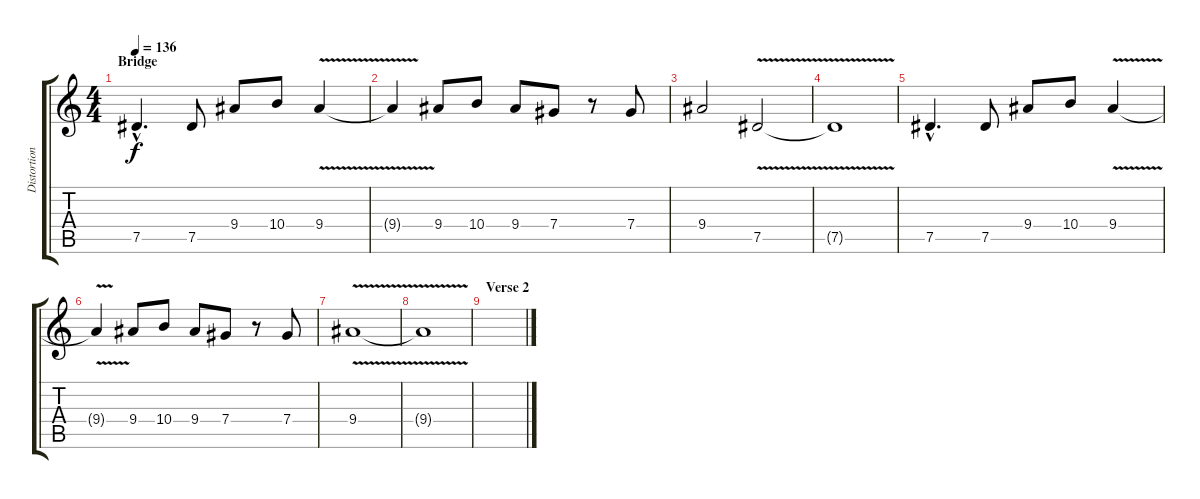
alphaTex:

\track ("Distortion guitar" "Distortion") {instrument distortionguitar}
\staff {score tabs}
\tuning (Eb4 Bb3 Gb3 Db3 Ab2 Eb2) {hide}
\ts (4 4)
\section ("" "Bridge")
\tempo 136
\clef g2
\ks c
7.5{hac}.4{d dy f} 7.5.8 9.4.8 10.4.8 9.4{v}.4 |
9.4{t}.4 9.4.8 10.4.8 9.4.8 7.4.8 r.8 7.4.8 |
9.4.2 7.5{v}.2 |
7.5{t}.1 |
7.5{hac}.4{d} 7.5.8 9.4.8 10.4.8 9.4{v}.4 |
9.4{t}.4 9.4.8 10.4.8 9.4.8 7.4.8 r.8 7.4.8 |
9.4{v}.1 |
9.4{t}.1 |
\section ("" "Verse 2")
